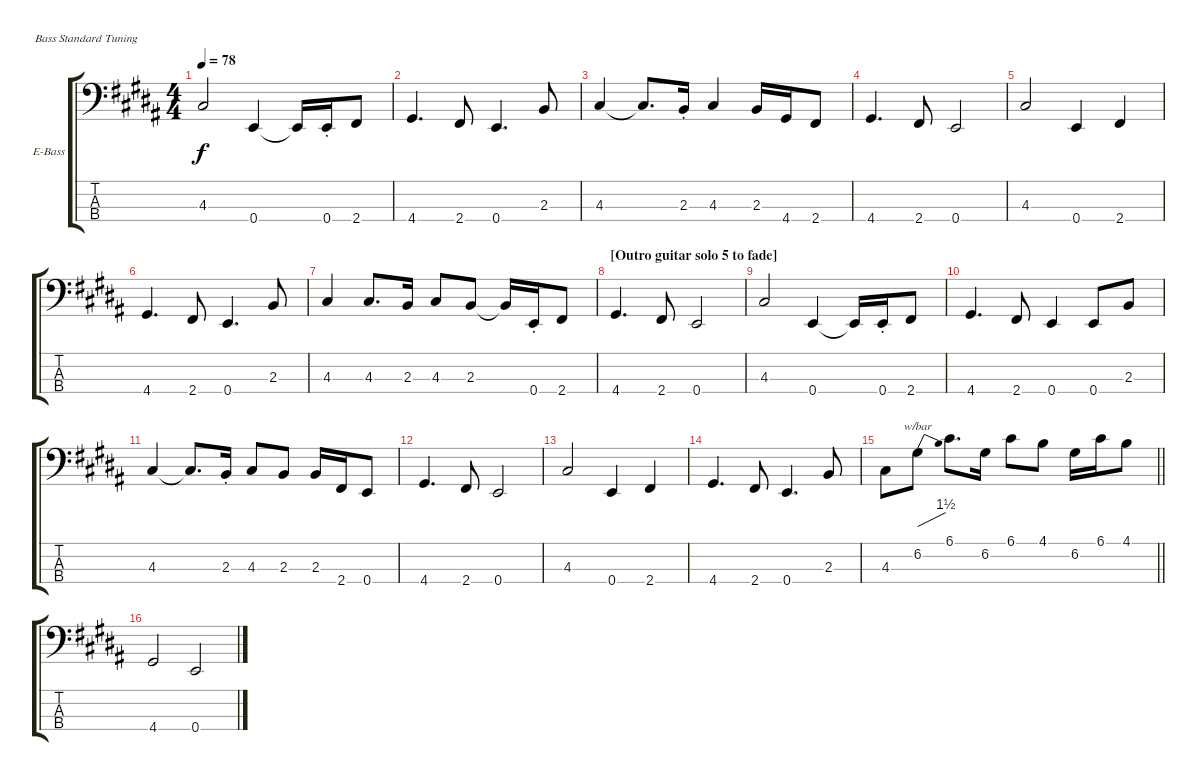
\bracketExtendMode groupsimilarinstruments
\firstSystemTrackNameOrientation horizontal
\otherSystemsTrackNameOrientation horizontal
\track ("Bass" "E-Bass") {instrument electricbassfinger}
\staff {score tabs}
\tuning (G2 D2 A1 E1)
\ts (4 4)
\tempo 78
\clef f4
\ks g#minor
4.3.2{dy f} 0.4.4 0.4{t}.16 0.4{st}.16 2.4.8 |
4.4.4{d} 2.4.8 0.4.4{d} 2.3.8 |
4.3.4 4.3{t}.8{d} 2.3{st}.16 4.3.4 2.3.16 4.4.16 2.4.8 |
4.4.4{d} 2.4.8 0.4.2 |
4.3.2 0.4.4 2.4.4 |
4.4.4{d} 2.4.8 0.4.4{d} 2.3.8 |
4.3.4 4.3.8{d} 2.3.16 4.3.8 2.3.8 2.3{t}.16 0.4{st}.16 2.4.8 |
\section ("" "[Outro guitar solo 5 to fade]")
4.4.4{d} 2.4.8 0.4.2 |
4.3.2 0.4.4 0.4{t}.16 0.4{st}.16 2.4.8 |
4.4.4{d} 2.4.8 0.4.4 0.4.8 2.3.8 |
4.3.4 4.3{t}.8{d} 2.3{st}.16 4.3.8 2.3.8 2.3.16 2.4.16 0.4.8 |
4.4.4{d} 2.4.8 0.4.2 |
4.3.2 0.4.4 2.4.4 |
4.4.4{d} 2.4.8 0.4.4{d} 2.3.8 |
\barLineRight lightlight
4.3.8 6.2.8{tbe (dive default 25.8 0 60 6)} 6.1.8{d} 6.2.16 6.1.8 4.1.8 6.2.16 6.1.16 4.1.8 |
4.4.2 0.4.2
